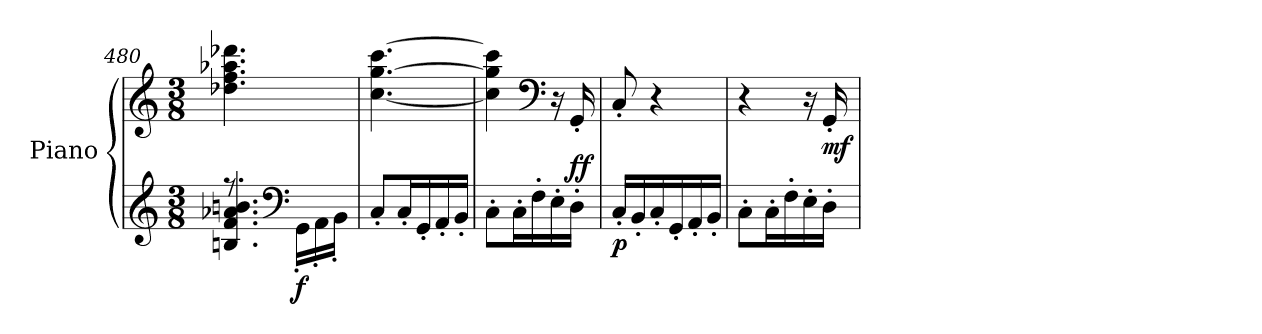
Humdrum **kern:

**kern	**kern	**dynam
*part1	*part1	*part1
*staff2	*staff1	*staff1/2
*I"Piano	*	*
*I'Pno.	*	*
!!LO:LB:g=z
*clefG2	*clefG2	*
*k[]	*k[]	*
*M3/8	*M3/8	*
=480	=480	=480
*^	*	*
4.Bn/ 4.f/ 4.a-X/ 4.bn/	8.rff	4.dd-X\ 4.ff\ 4.aa-X\ 4.ddd-X\	.
*clefF4	*	*	*
!	!	!	!LO:DY:b=2
.	16GG'\LL	.	f
.	16AA'\	.	.
.	16BB'\JJ	.	.
=481	=481	=481	=481
!	!	!	!LO:DY:b=2
!	!	!	!LO:DY:n=1:b
*v	*v	*	*
8C'/L	[4.cc\ [4.gg\ [4.ccc\	f mp
16C'/L	.	.
16GG'/	.	.
16AA'/	.	.
16BB'/JJ	.	.
=482	=482	=482
8C'\L	4cc\] 4gg\] 4ccc\]	.
16C'\L	.	.
16F'\	.	.
*	*clefF4	*
16E'\	16r	.
!	!	!LO:DY:a=2
16D'\JJ	16GG'/	ff
=483	=483	=483
!	!	!LO:DY:b=2
16C'/LL	8C'/	p
16BB'/	.	.
16C'/	4r	.
16GG'/	.	.
16AA'/	.	.
16BB'/JJ	.	.
=484	=484	=484
8C'\L	4r	.
16C'\L	.	.
16F'\	.	.
16E'\	16r	.
!	!	!LO:DY:b
16D'\JJ	16GG'/	mf
=	=	=
*-	*-	*-
